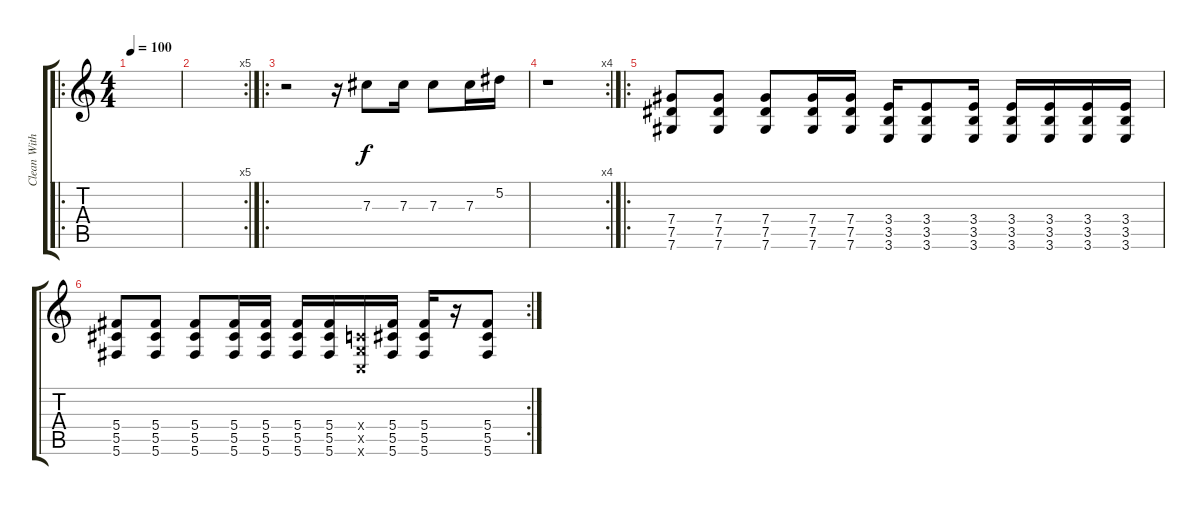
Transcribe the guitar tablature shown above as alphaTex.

\track ("Clean With Flange Reverb " "Clean With") {instrument electricguitarclean}
\staff {score tabs}
\tuning (Eb4 Bb3 Gb3 Db3 Ab2 Db2) {hide}
\ro
\ts (4 4)
\tempo 100
\clef g2
\ks c
|
\rc 5
|
\ro
r.2 r.16 7.3.8 7.3.16 7.3.8 7.3.16 5.2.16 |
\rc 4
r.1 |
\ro
(7.4 7.5 7.6).8 (7.4 7.5 7.6).8 (7.4 7.5 7.6).8 (7.4 7.5 7.6).16 (7.4 7.5 7.6).16 (3.4 3.5 3.6).16 (3.4 3.5 3.6).8 (3.4 3.5 3.6).16 (3.4 3.5 3.6).16 (3.4 3.5 3.6).16 (3.4 3.5 3.6).16 (3.4 3.5 3.6).16 |
\rc 2
(5.4 5.5 5.6).8 (5.4 5.5 5.6).8 (5.4 5.5 5.6).8 (5.4 5.5 5.6).16 (5.4 5.5 5.6).16 (5.4 5.5 5.6).16 (5.4 5.5 5.6).16 (-1.4{x} -1.5{x} -1.6{x}).16 (5.4 5.5 5.6).16 (5.4 5.5 5.6).16 r.16 (5.4 5.5 5.6).8
